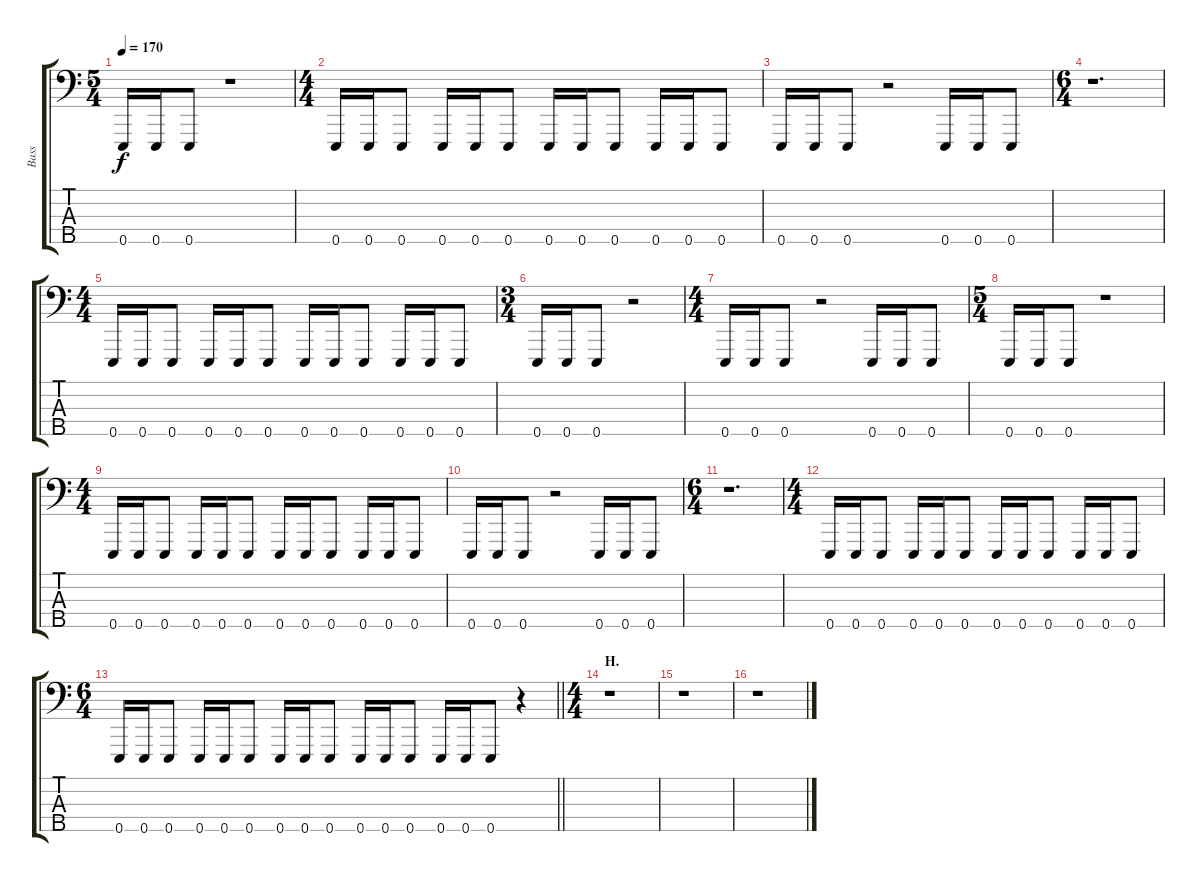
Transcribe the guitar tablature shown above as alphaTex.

\track ("Bass" "Bass") {instrument electricbasspick}
\staff {score tabs}
\tuning (E2 B1 E1 B0 E0) {hide}
\ts (5 4)
\tempo 170
\clef f4
\ks c
0.5.16{dy f} 0.5.16 0.5.8 r.1 |
\ts (4 4)
0.5.16 0.5.16 0.5.8 0.5.16 0.5.16 0.5.8 0.5.16 0.5.16 0.5.8 0.5.16 0.5.16 0.5.8 |
0.5.16 0.5.16 0.5.8 r.2 0.5.16 0.5.16 0.5.8 |
\ts (6 4)
r.1{d} |
\ts (4 4)
0.5.16 0.5.16 0.5.8 0.5.16 0.5.16 0.5.8 0.5.16 0.5.16 0.5.8 0.5.16 0.5.16 0.5.8 |
\ts (3 4)
0.5.16 0.5.16 0.5.8 r.2 |
\ts (4 4)
0.5.16 0.5.16 0.5.8 r.2 0.5.16 0.5.16 0.5.8 |
\ts (5 4)
0.5.16 0.5.16 0.5.8 r.1 |
\ts (4 4)
0.5.16 0.5.16 0.5.8 0.5.16 0.5.16 0.5.8 0.5.16 0.5.16 0.5.8 0.5.16 0.5.16 0.5.8 |
0.5.16 0.5.16 0.5.8 r.2 0.5.16 0.5.16 0.5.8 |
\ts (6 4)
r.1{d} |
\ts (4 4)
0.5.16 0.5.16 0.5.8 0.5.16 0.5.16 0.5.8 0.5.16 0.5.16 0.5.8 0.5.16 0.5.16 0.5.8 |
\ts (6 4)
\barLineRight lightlight
0.5.16 0.5.16 0.5.8 0.5.16 0.5.16 0.5.8 0.5.16 0.5.16 0.5.8 0.5.16 0.5.16 0.5.8 0.5.16 0.5.16 0.5.8 r.4 |
\ts (4 4)
\section ("" "H.")
r.1 |
r.1 |
r.1
